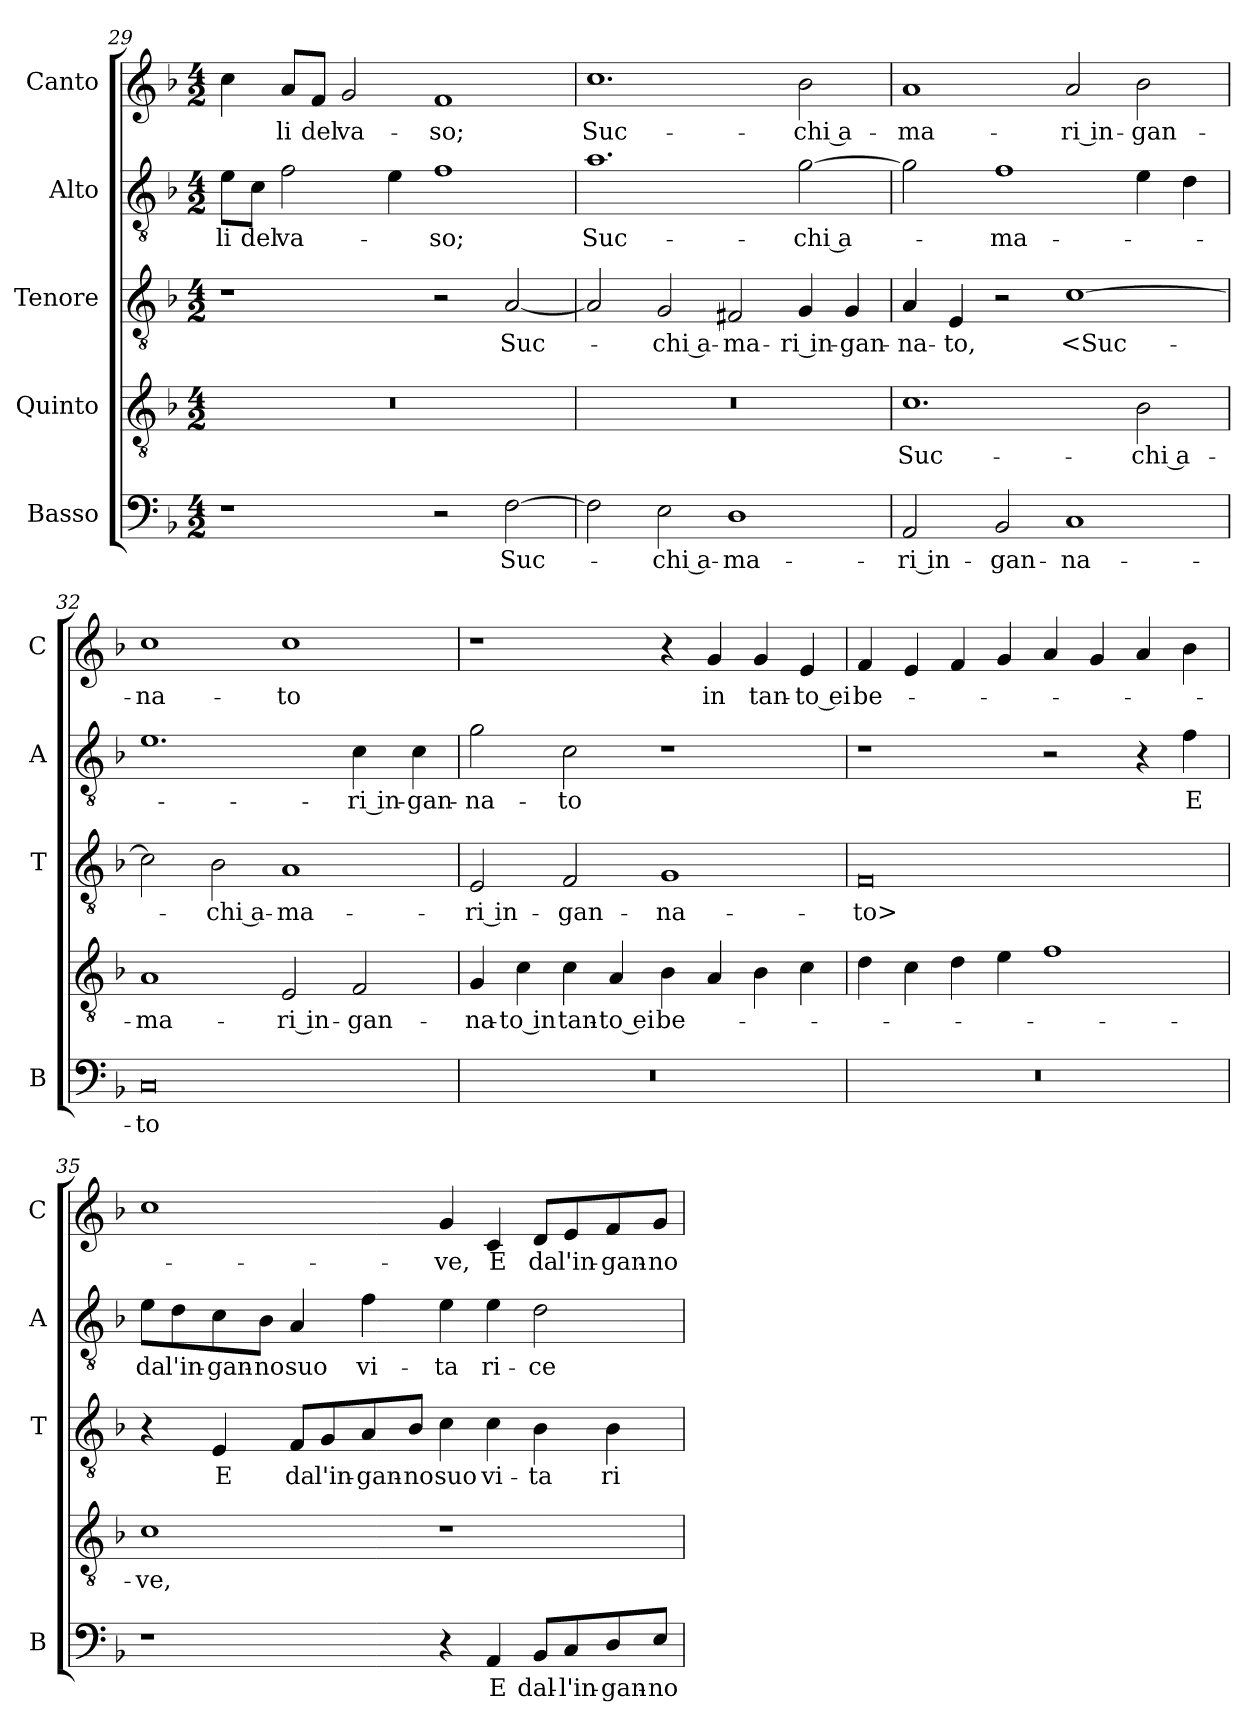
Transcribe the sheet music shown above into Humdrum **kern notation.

**kern	**text	**kern	**text	**kern	**text	**kern	**text	**kern	**text
*part5	*part5	*part4	*part4	*part3	*part3	*part2	*part2	*part1	*part1
*staff5	*staff5	*staff4	*staff4	*staff3	*staff3	*staff2	*staff2	*staff1	*staff1
*I"Basso	*	*I"Quinto	*	*I"Tenore	*	*I"Alto	*	*I"Canto	*
*I'B	*	*	*	*I'T	*	*I'A	*	*I'C	*
*clefF4	*	*clefGv2	*	*clefGv2	*	*clefGv2	*	*clefG2	*
*k[b-]	*	*k[b-]	*	*k[b-]	*	*k[b-]	*	*k[b-]	*
*F:	*	*F:	*	*F:	*	*F:	*	*F:	*
*M4/2	*	*M4/2	*	*M4/2	*	*M4/2	*	*M4/2	*
=29	=29	=29	=29	=29	=29	=29	=29	=29	=29
1r	.	0r	.	1r	.	8eL	-li	4cc	.
.	.	.	.	.	.	8cJ	del	.	.
.	.	.	.	.	.	2f	va-	8aL	-li
.	.	.	.	.	.	.	.	8fJ	del
.	.	.	.	.	.	.	.	2g	va-
.	.	.	.	.	.	4e	.	.	.
2r	.	.	.	2r	.	1f	-so;	1f	-so;
[2F	Suc-	.	.	[2A	Suc-	.	.	.	.
=30	=30	=30	=30	=30	=30	=30	=30	=30	=30
2F]	.	0r	.	2A]	.	1.a	Suc-	1.cc	Suc-
2E	-chi a-	.	.	2G	-chi a-	.	.	.	.
1D	-ma-	.	.	2F#X	-ma-	.	.	.	.
.	.	.	.	4G	-ri in-	[2g	-chi a-	2b-	-chi a-
.	.	.	.	4G	-gan-	.	.	.	.
=31	=31	=31	=31	=31	=31	=31	=31	=31	=31
2AA	-ri in-	1.c	Suc-	4A	-na-	2g]	.	1a	-ma-
.	.	.	.	4E	-to,	.	.	.	.
2BB-	-gan-	.	.	2r	.	1f	-ma-	.	.
1C	-na-	.	.	[1c	<Suc-	.	.	2a	-ri in-
.	.	2B-	-chi a-	.	.	4e	.	2b-	-gan-
.	.	.	.	.	.	4d	.	.	.
=32	=32	=32	=32	=32	=32	=32	=32	=32	=32
0C	-to	1A	-ma-	2c]	.	1.e	.	1cc	-na-
.	.	.	.	2B-	-chi a-	.	.	.	.
.	.	2E	-ri in-	1A	-ma-	.	.	1cc	-to
.	.	2F	-gan-	.	.	4c	-ri in-	.	.
.	.	.	.	.	.	4c	-gan-	.	.
=33	=33	=33	=33	=33	=33	=33	=33	=33	=33
0r	.	4G	-na-	2E	-ri in-	2g	-na-	1r	.
.	.	4c	-to in	.	.	.	.	.	.
.	.	4c	tan-	2F	-gan-	2c	-to	.	.
.	.	4A	-to ei	.	.	.	.	.	.
.	.	4B-	be-	1G	-na-	1r	.	4r	.
.	.	4A	.	.	.	.	.	4g	in
.	.	4B-	.	.	.	.	.	4g	tan-
.	.	4c	.	.	.	.	.	4e	-to ei
=34	=34	=34	=34	=34	=34	=34	=34	=34	=34
0r	.	4d	.	0F	-to>	1r	.	4f	be-
.	.	4c	.	.	.	.	.	4e	.
.	.	4d	.	.	.	.	.	4f	.
.	.	4e	.	.	.	.	.	4g	.
.	.	1f	.	.	.	2r	.	4a	.
.	.	.	.	.	.	.	.	4g	.
.	.	.	.	.	.	4r	.	4a	.
.	.	.	.	.	.	4f	E	4b-	.
=35	=35	=35	=35	=35	=35	=35	=35	=35	=35
1r	.	1c	-ve,	4r	.	8eL	da	1cc	.
.	.	.	.	.	.	8d	l'in-	.	.
.	.	.	.	4E	E	8c	-gan-	.	.
.	.	.	.	.	.	8B-J	-no	.	.
.	.	.	.	8FL	da	4A	suo	.	.
.	.	.	.	8G	l'in-	.	.	.	.
.	.	.	.	8A	-gan-	4f	vi-	.	.
.	.	.	.	8B-J	-no	.	.	.	.
4r	.	1r	.	4c	suo	4e	-ta	4g	-ve,
4AA	E	.	.	4c	vi-	4e	ri-	4c	E
8BB-L	dal-	.	.	4B-	-ta	2d	-ce-	8dL	da
8C	-l'in-	.	.	.	.	.	.	8e	l'in-
8D	-gan-	.	.	4B-	ri-	.	.	8f	-gan-
8EJ	-no	.	.	.	.	.	.	8gJ	-no
=	=	=	=	=	=	=	=	=	=
*-	*-	*-	*-	*-	*-	*-	*-	*-	*-
